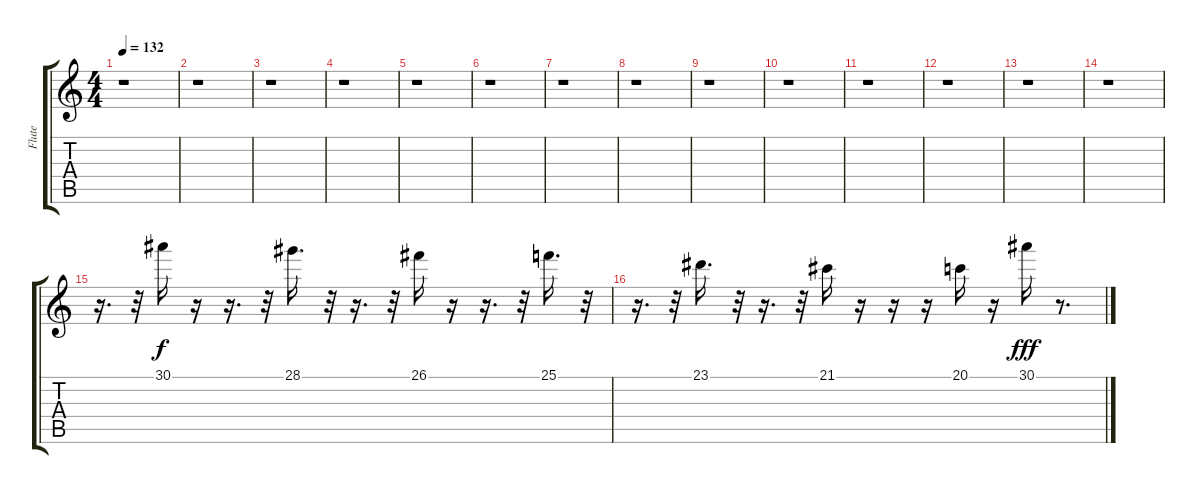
\track ("Flute" "Flute") {instrument flute}
\staff {score tabs}
\tuning (E4 B3 G3 D3 A2 E2) {hide}
\ts (4 4)
\tempo 132
\clef g2
\ks c
r.1{dy ff} |
r.1 |
r.1 |
r.1 |
r.1 |
r.1 |
r.1 |
r.1 |
r.1 |
r.1 |
r.1 |
r.1 |
r.1 |
r.1 |
r.16{d} r.32 30.1.16{dy f} r.16 r.16{d} r.32 28.1.16{d} r.32 r.16{d} r.32 26.1.16 r.16 r.16{d} r.32 25.1.16{d} r.32 |
r.16{d} r.32 23.1.16{d} r.32 r.16{d} r.32 21.1.16 r.16 r.16 r.16 20.1.16 r.16 30.1.16{dy fff} r.8{d}
